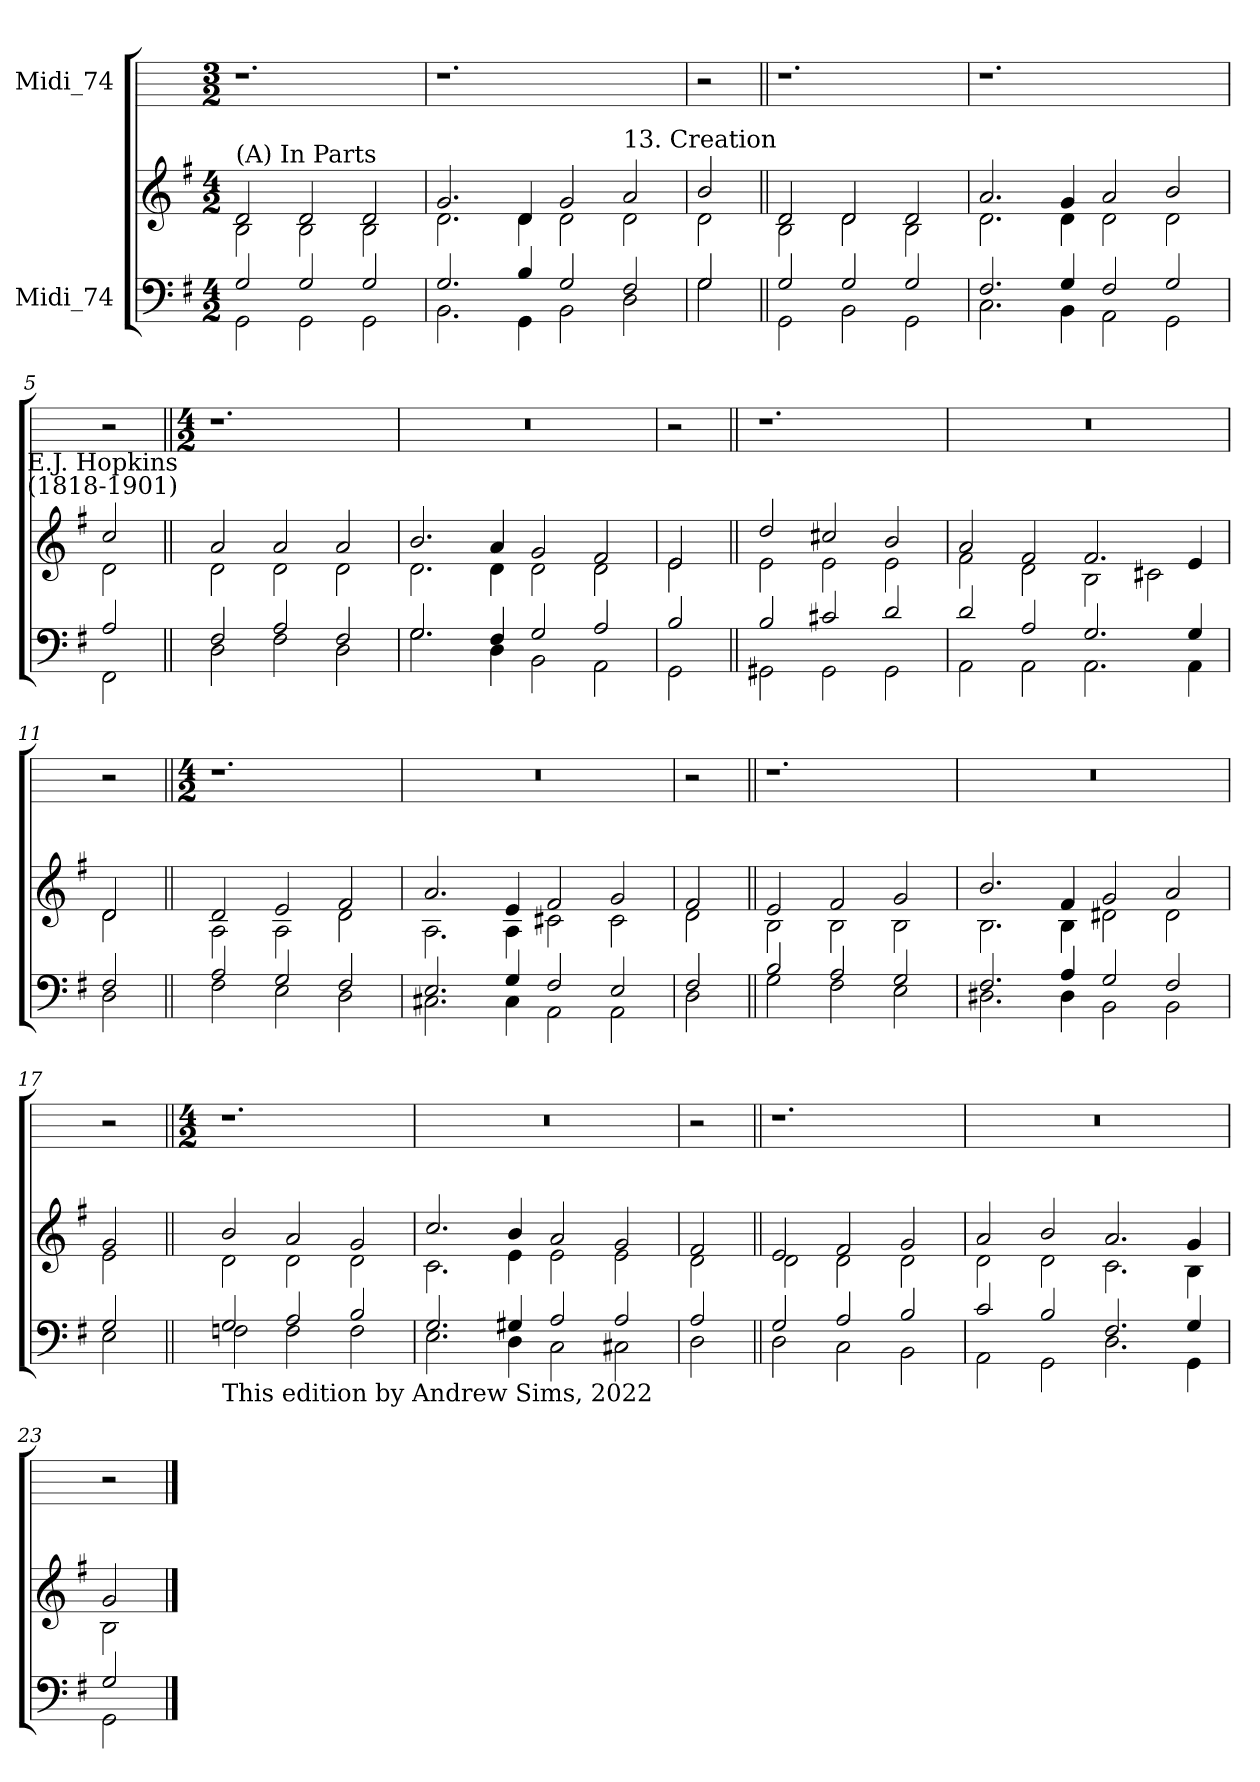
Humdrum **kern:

**kern	**kern	**kern
*part2	*part2	*part1
*staff3	*staff2	*staff1
*I"Midi_74	*	*I"Midi_74
*clefF4	*clefG2	*
*k[f#]	*k[f#]	*
*G:	*G:	*
*M4/2	*M4/2	*M3/2
=	=	=
*^	*^	*
!	!	!LO:TX:a:t=(A) In Parts	!	!
2G/	2GG\	2d/	2B\	1.r
2G/	2GG\	2d/	2B\	.
2G/	2GG\	2d/	2B\	.
=1	=1	=1	=1	=1
2.G/	2.BB\	2.g/	2.d\	1.r
4B/	4GG\	4d/	4d\	.
2G/	2BB\	2g/	2d\	.
!	!	!LO:TX:a:t=13. Creation	!	!
2F#/	2D\	2a/	2d\	2ryy
=2	=2	=2	=2	=2
2G/	2G\	2b/	2d\	2r
=3||	=3||	=3||	=3||	=3||
2G/	2GG\	2d/	2B\	1.r
2G/	2BB\	2d/	2d\	.
2G/	2GG\	2d/	2B\	.
=4	=4	=4	=4	=4
2.F#/	2.C\	2.a/	2.d\	1.r
4G/	4BB\	4g/	4d\	.
2F#/	2AA\	2a/	2d\	.
2G/	2GG\	2b/	2d\	2ryy
=5	=5	=5	=5	=5
!	!	!LO:TX:a:cj:t=E.J. Hopkins\n(1818-1901)	!	!
2A/	2FF#\	2cc/	2d\	2r
!!LO:LB:g=z
=6||	=6||	=6||	=6||	=6||
*	*	*	*	*M4/2
2F#/	2D\	2a/	2d\	1.r
2A/	2F#\	2a/	2d\	.
2F#/	2D\	2a/	2d\	.
=7	=7	=7	=7	=7
2.G/	2.G\	2.b/	2.d\	0r
4F#/	4D\	4a/	4d\	.
2G/	2BB\	2g/	2d\	.
2A/	2AA\	2f#/	2d\	.
=8	=8	=8	=8	=8
2B/	2GG\	2e/	2e\	2r
=9||	=9||	=9||	=9||	=9||
2B/	2GG#X\	2dd/	2e\	1.r
2c#X/	2GG#\	2cc#X/	2e\	.
2d/	2GG#\	2b/	2e\	.
=10	=10	=10	=10	=10
2d/	2AA\	2a/	2f#\	0r
2A/	2AA\	2f#/	2d\	.
2.G/	2.AA\	2.f#/	2B\	.
.	.	.	2c#X\	.
4G/	4AA\	4e/	.	.
=11	=11	=11	=11	=11
2F#/	2D\	2d/	2d\	2r
!!LO:LB:g=z
=12||	=12||	=12||	=12||	=12||
*	*	*	*	*M4/2
2A/	2F#\	2d/	2A\	1.r
2G/	2E\	2e/	2A\	.
2F#/	2D\	2f#/	2d\	.
=13	=13	=13	=13	=13
2.E/	2.C#X\	2.a/	2.A\	0r
4G/	4C#\	4e/	4A\	.
2F#/	2AA\	2f#/	2c#X\	.
2E/	2AA\	2g/	2c#\	.
=14	=14	=14	=14	=14
2F#/	2D\	2f#/	2d\	2r
=15||	=15||	=15||	=15||	=15||
2B/	2G\	2e/	2B\	1.r
2A/	2F#\	2f#/	2B\	.
2G/	2E\	2g/	2B\	.
=16	=16	=16	=16	=16
2.F#/	2.D#X\	2.b/	2.B\	0r
4A/	4D#\	4f#/	4B\	.
2G/	2BB\	2g/	2d#X\	.
2F#/	2BB\	2a/	2d#\	.
=17	=17	=17	=17	=17
2G/	2E\	2g/	2e\	2r
!!LO:LB:g=z
=18||	=18||	=18||	=18||	=18||
*	*	*	*	*M4/2
!LO:TX:b:t=This edition by Andrew Sims, 2022	!	!	!	!
2G/	2Fn\	2b/	2d\	1.r
2A/	2F\	2a/	2d\	.
2B/	2F\	2g/	2d\	.
=19	=19	=19	=19	=19
2.G/	2.E\	2.cc/	2.c\	0r
4G#X/	4D\	4b/	4e\	.
2A/	2C\	2a/	2e\	.
2A/	2C#X\	2g/	2e\	.
=20	=20	=20	=20	=20
2A/	2D\	2f#/	2d\	2r
=21||	=21||	=21||	=21||	=21||
2G/	2D\	2e/	2d\	1.r
2A/	2C\	2f#/	2d\	.
2B/	2BB\	2g/	2d\	.
=22	=22	=22	=22	=22
2c/	2AA\	2a/	2d\	0r
2B/	2GG\	2b/	2d\	.
2.F#/	2.D\	2.a/	2.c\	.
4G/	4GG\	4g/	4B\	.
=23	=23	=23	=23	=23
2G/	2GG\	2g/	2B\	2r
*v	*v	*	*	*
*	*v	*v	*
==	==	==
*-	*-	*-
